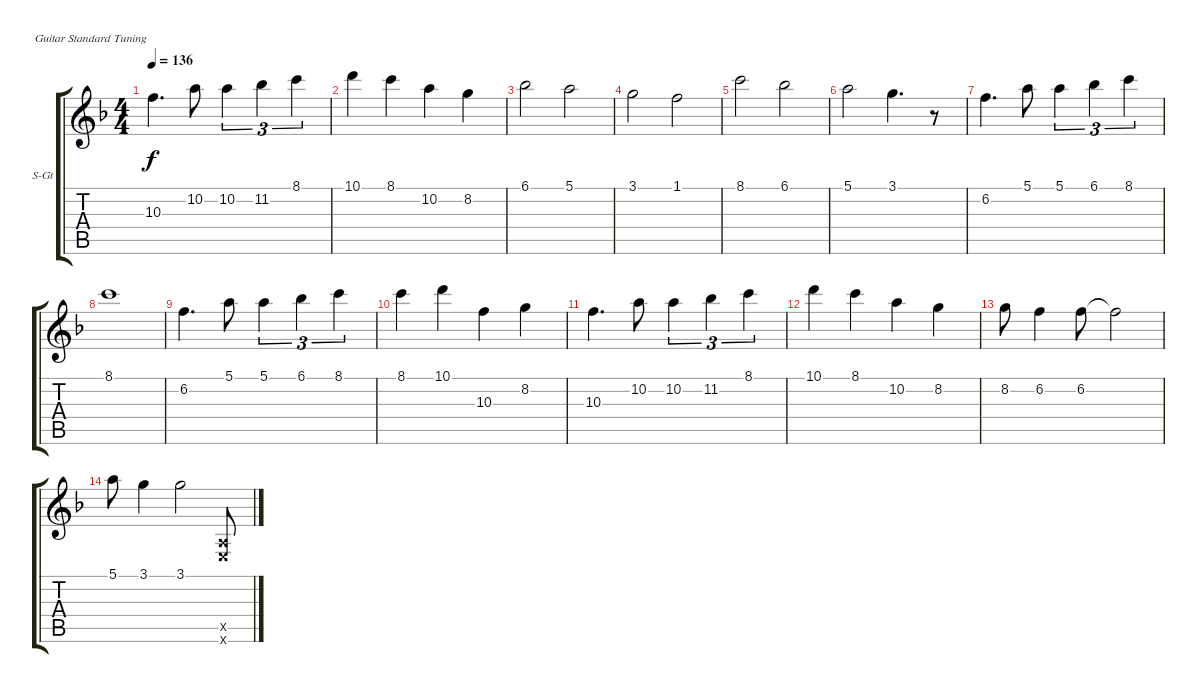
\bracketExtendMode groupsimilarinstruments
\firstSystemTrackNameOrientation horizontal
\otherSystemsTrackNameOrientation horizontal
\track ("Sax" "S-Gt") {instrument altosax}
\staff {score tabs}
\tuning (E4 B3 G3 D3 A2 E2)
\displaytranspose 12
\ts (4 4)
\tempo 136
\clef g2
\ks f
10.3.4{d dy f} 10.2.8 10.2.4{tu (3 2)} 11.2.4{tu (3 2)} 8.1.4{tu (3 2)} |
10.1.4 8.1.4 10.2.4 8.2.4 |
6.1.2 5.1.2 |
3.1.2 1.1.2 |
8.1.2 6.1.2 |
5.1.2 3.1.4{d} r.8 |
6.2.4{d} 5.1.8 5.1.4{tu (3 2)} 6.1.4{tu (3 2)} 8.1.4{tu (3 2)} |
8.1.1 |
6.2.4{d} 5.1.8 5.1.4{tu (3 2)} 6.1.4{tu (3 2)} 8.1.4{tu (3 2)} |
8.1.4 10.1.4 10.3.4 8.2.4 |
10.3.4{d} 10.2.8 10.2.4{tu (3 2)} 11.2.4{tu (3 2)} 8.1.4{tu (3 2)} |
10.1.4 8.1.4 10.2.4 8.2.4 |
8.2.8 6.2.4 6.2.8 6.2{t}.2 |
5.1.8 3.1.4 3.1.2 (0.5{x} 0.6{x}).8
